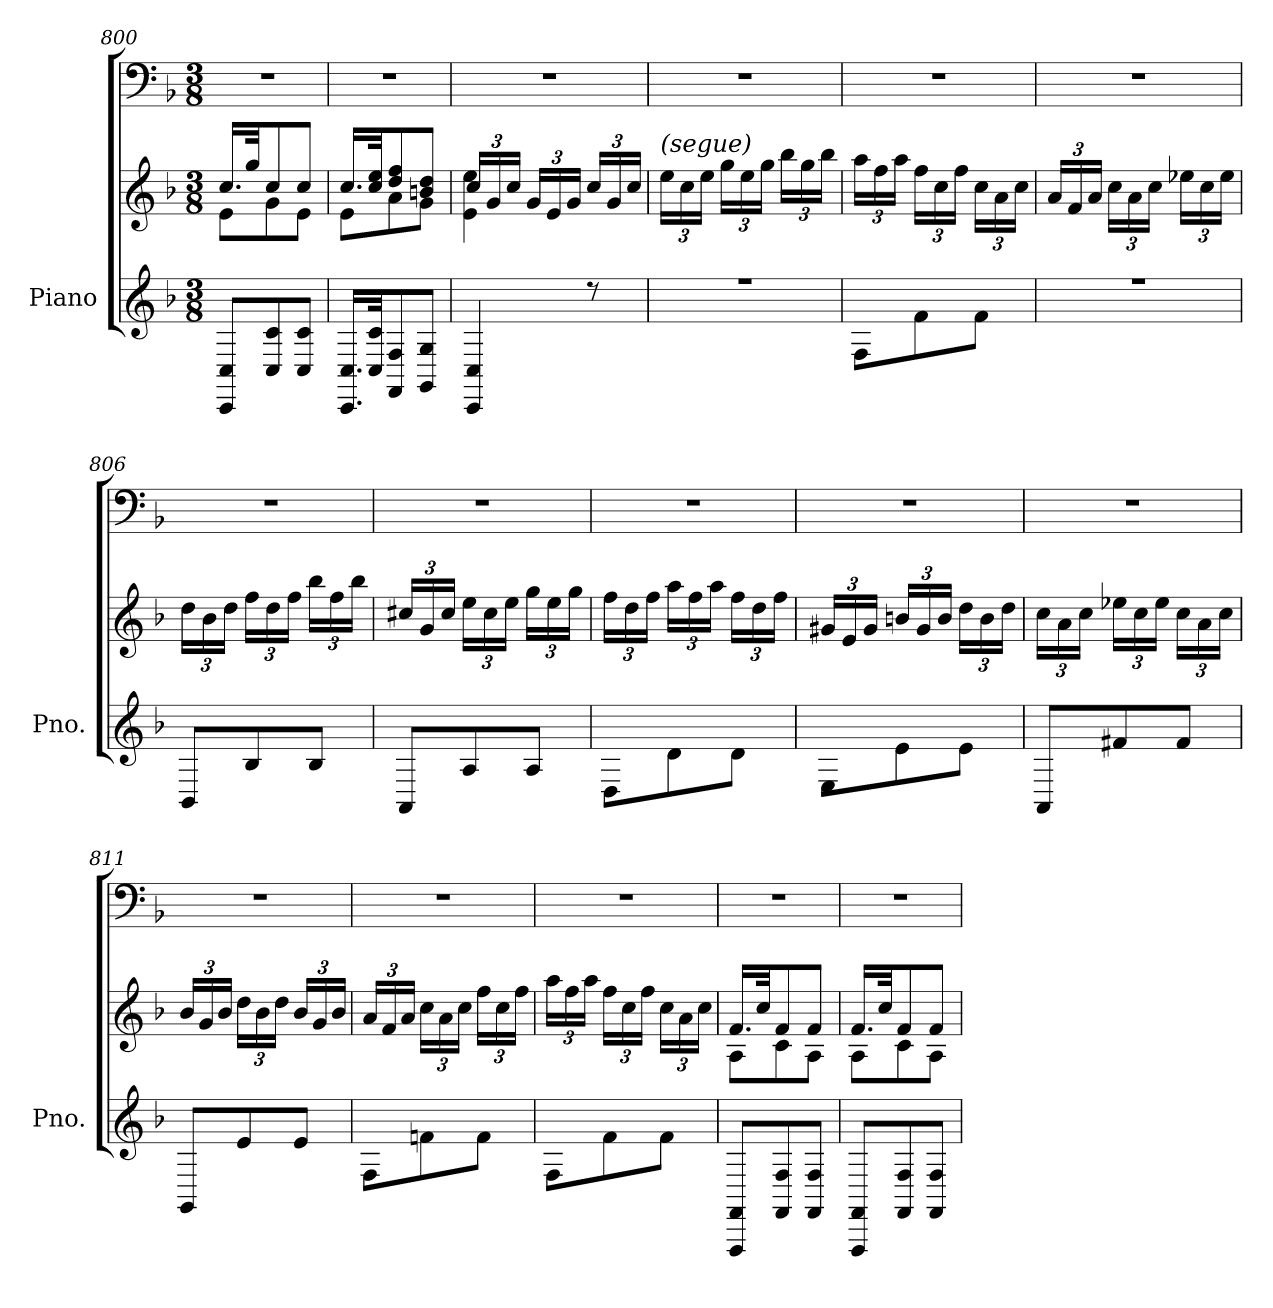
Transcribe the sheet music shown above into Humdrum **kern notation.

**kern	**kern	**kern
*part1	*part1	*part1
*staff3	*staff2	*staff1
*I"Piano	*	*
*I'Pno.	*	*
*clefG2	*clefG2	*clefF4
*k[b-]	*k[b-]	*k[b-]
*M3/8	*M3/8	*M3/8
=800	=800	=800
*^	*^	*
8CC/ 8C/L	4.ryy	16.cc/LL	8e\L	4.r
.	.	32gg/JK	.	.
8C/ 8c/	.	8cc/	8g\	.
8C/ 8c/J	.	8cc/J	8e\J	.
=801	=801	=801	=801	=801
16.CC/ 16.C/LL	4.ryy	16.cc/LL	8e\L	4.r
32C/ 32c/JK	.	32cc/ 32ee/JK	.	.
8FF/ 8F/	.	8dd/ 8ff/	8a\	.
8GG/ 8G/J	.	8bn/ 8dd/J	8g\J	.
!!LO:PB:g=z
=802	=802	=802	=802	=802
*	*	*Xbrackettup	*	*
4CC/ 4C/	4.ryy	24cc/LL	4e\ 4ee\	4.r
.	.	24g/	.	.
.	.	24cc/JJ	.	.
.	.	24g/LL	.	.
.	.	24e/	.	.
.	.	24g/JJ	.	.
8r	.	24cc/LL	8ryy	.
.	.	24g/	.	.
.	.	24cc/JJ	.	.
*	*	*v	*v	*
!!LO:PB:g=z
=803	=803	=803	=803
!	!	!LO:TX:a:i:t=(segue)	!
4.r	4.ryy	24ee\LL	4.r
.	.	24cc\	.
.	.	24ee\JJ	.
.	.	24gg\LL	.
.	.	24ee\	.
.	.	24gg\JJ	.
.	.	24bb-\LL	.
.	.	24gg\	.
.	.	24bb-\JJ	.
=804	=804	=804	=804
8F\L	4.ryy	24aa\LL	4.r
.	.	24ff\	.
.	.	24aa\JJ	.
8f\	.	24ff\LL	.
.	.	24cc\	.
.	.	24ff\JJ	.
8f\J	.	24cc\LL	.
.	.	24a\	.
.	.	24cc\JJ	.
=805	=805	=805	=805
4.r	4.ryy	24a/LL	4.r
.	.	24f/	.
.	.	24a/JJ	.
.	.	24cc\LL	.
.	.	24a\	.
.	.	24cc\JJ	.
.	.	24ee-X\LL	.
.	.	24cc\	.
.	.	24ee-\JJ	.
=806	=806	=806	=806
8BB-/L	4.ryy	24dd\LL	4.r
.	.	24b-\	.
.	.	24dd\JJ	.
8B-/	.	24ff\LL	.
.	.	24dd\	.
.	.	24ff\JJ	.
8B-/J	.	24bb-\LL	.
.	.	24ff\	.
.	.	24bb-\JJ	.
=807	=807	=807	=807
8AA/L	4.ryy	24cc#X/LL	4.r
.	.	24g/	.
.	.	24cc#/JJ	.
8A/	.	24ee\LL	.
.	.	24cc#\	.
.	.	24ee\JJ	.
8A/J	.	24gg\LL	.
.	.	24ee\	.
.	.	24gg\JJ	.
!!LO:LB:g=z
=808	=808	=808	=808
8D\L	4.ryy	24ff\LL	4.r
.	.	24dd\	.
.	.	24ff\JJ	.
8d\	.	24aa\LL	.
.	.	24ff\	.
.	.	24aa\JJ	.
8d\J	.	24ff\LL	.
.	.	24dd\	.
.	.	24ff\JJ	.
!!LO:LB:g=z
=809	=809	=809	=809
8E\L	4.ryy	24g#X/LL	4.r
.	.	24e/	.
.	.	24g#/JJ	.
8e\	.	24bn/LL	.
.	.	24g#/	.
.	.	24b/JJ	.
8e\J	.	24dd\LL	.
.	.	24b\	.
.	.	24dd\JJ	.
=810	=810	=810	=810
8AA/L	4.ryy	24cc\LL	4.r
.	.	24a\	.
.	.	24cc\JJ	.
8f#X/	.	24ee-X\LL	.
.	.	24cc\	.
.	.	24ee-\JJ	.
8f#/J	.	24cc\LL	.
.	.	24a\	.
.	.	24cc\JJ	.
=811	=811	=811	=811
8GG/L	4.ryy	24b-/LL	4.r
.	.	24g/	.
.	.	24b-/JJ	.
8e/	.	24dd\LL	.
.	.	24b-\	.
.	.	24dd\JJ	.
8e/J	.	24b-/LL	.
.	.	24g/	.
.	.	24b-/JJ	.
=812	=812	=812	=812
8F\L	4.ryy	24a/LL	4.r
.	.	24f/	.
.	.	24a/JJ	.
8fn\	.	24cc\LL	.
.	.	24a\	.
.	.	24cc\JJ	.
8f\J	.	24ff\LL	.
.	.	24cc\	.
.	.	24ff\JJ	.
=813	=813	=813	=813
8F\L	4.ryy	24aa\LL	4.r
.	.	24ff\	.
.	.	24aa\JJ	.
8f\	.	24ff\LL	.
.	.	24cc\	.
.	.	24ff\JJ	.
8f\J	.	24cc\LL	.
.	.	24a\	.
.	.	24cc\JJ	.
!!LO:LB:g=z
=814	=814	=814	=814
*	*	*^	*
8FFF/ 8FF/L	4.ryy	16.f/LL	8A\L	4.r
.	.	32cc/JK	.	.
8FF/ 8F/	.	8f/	8c\	.
8FF/ 8F/J	.	8f/J	8A\J	.
=815	=815	=815	=815	=815
8FFF/ 8FF/L	4.ryy	16.f/LL	8A\L	4.r
.	.	32cc/JK	.	.
8FF/ 8F/	.	8f/	8c\	.
8FF/ 8F/J	.	8f/J	8A\J	.
*v	*v	*	*	*
*	*v	*v	*
=	=	=
*-	*-	*-
